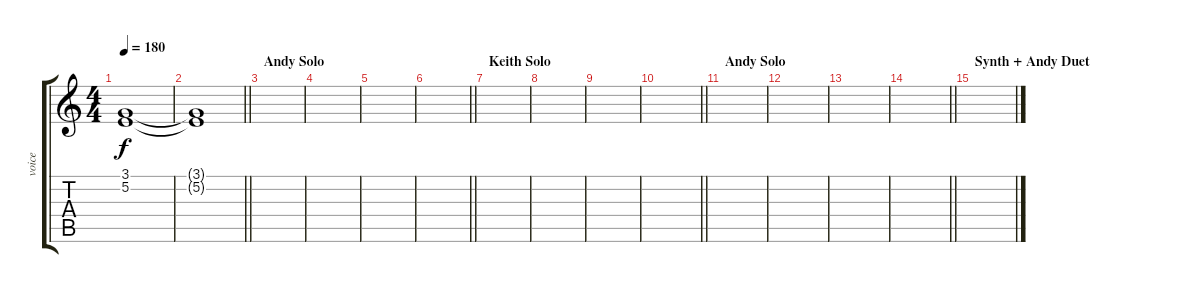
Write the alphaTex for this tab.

\track ("voice" "voice") {instrument tenorsax}
\staff {score tabs}
\tuning (E4 B3 G3 D3 A2 E2) {hide}
\ts (4 4)
\tempo 180
\clef g2
\ks c
(3.1{t} 5.2{t}).1{dy f} |
\barLineRight lightlight
(3.1{t} 5.2{t}).1 |
\section ("" "Andy Solo")
|
|
|
\barLineRight lightlight
|
\section ("" "Keith Solo")
|
|
|
\barLineRight lightlight
|
\section ("" "Andy Solo")
|
|
|
\barLineRight lightlight
|
\section ("" "Synth + Andy Duet")
